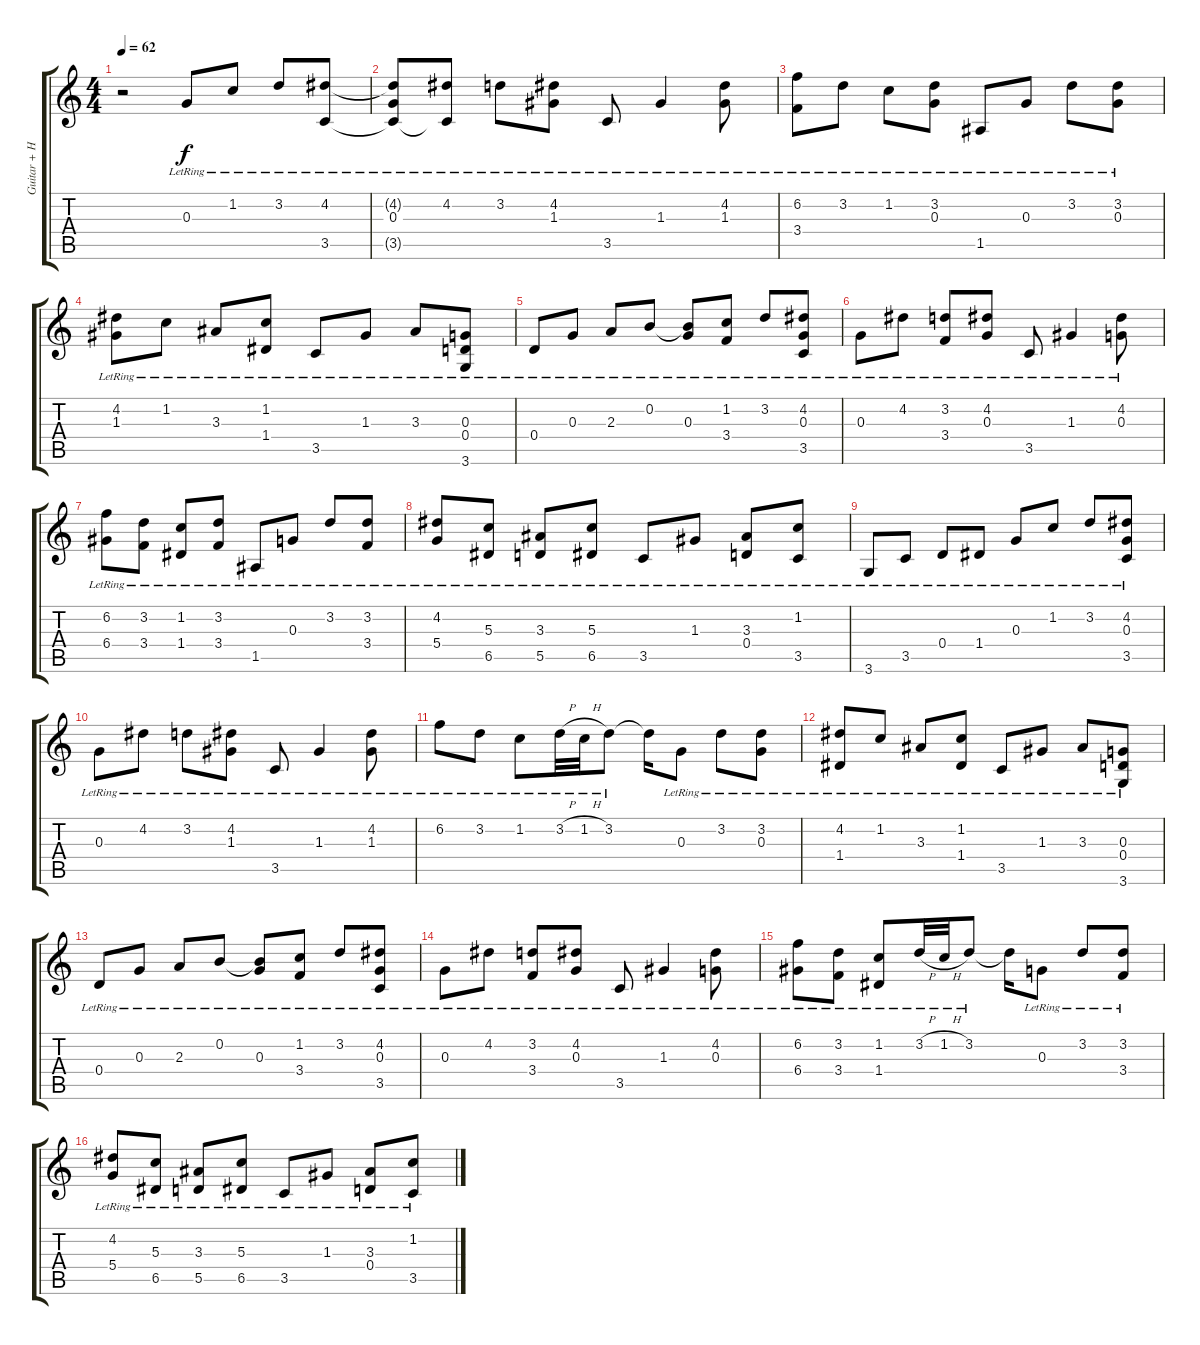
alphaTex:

\track ("Guitar + H (hardest)" "Guitar + H") {instrument acousticguitarsteel}
\staff {score tabs}
\tuning (E4 B3 G3 D3 A2 E2) {hide}
\ts (4 4)
\tempo 62
\clef g2
\ks c
r.2{dy f instrument acousticguitarsteel} 0.3{lr}.8 1.2{lr}.8 3.2{lr}.8 (4.2{lr} 3.5{lr}).8 |
(4.2{t} 0.3{lr} 3.5{t}).8 (4.2{lr} 3.5{t}).8 3.2{lr}.8 (4.2{lr} 1.3{lr}).8 3.5{lr}.8 1.3{lr}.4 (4.2{lr} 1.3{lr}).8 |
(6.2{lr} 3.4{lr}).8 3.2{lr}.8 1.2{lr}.8 (3.2{lr} 0.3{lr}).8 1.5{lr}.8 0.3{lr}.8 3.2{lr}.8 (3.2{lr} 0.3{lr}).8 |
(4.2{lr} 1.3{lr}).8 1.2{lr}.8 3.3{lr}.8 (1.2{lr} 1.4{lr}).8 3.5{lr}.8 1.3{lr}.8 3.3{lr}.8 (0.3{lr} 0.4{lr} 3.6{lr}).8 |
0.4{lr}.8 0.3{lr}.8 2.3{lr}.8 0.2{lr}.8 (0.2{t} 0.3{lr}).8 (1.2{lr} 3.4{lr}).8 3.2{lr}.8 (4.2{lr} 0.3{lr} 3.5{lr}).8 |
0.3{lr}.8 4.2{lr}.8 (3.2{lr} 3.4{lr}).8 (4.2{lr} 0.3{lr}).8 3.5{lr}.8 1.3{lr}.4 (4.2{lr} 0.3).8 |
(6.2{lr} 6.4{lr}).8 (3.2{lr} 3.4{lr}).8 (1.2{lr} 1.4{lr}).8 (3.2{lr} 3.4{lr}).8 1.5{lr}.8 0.3{lr}.8 3.2{lr}.8 (3.2{lr} 3.4{lr}).8 |
(4.2{lr} 5.4{lr}).8 (5.3{lr} 6.5{lr}).8 (3.3{lr} 5.5{lr}).8 (5.3{lr} 6.5{lr}).8 3.5{lr}.8 1.3{lr}.8 (3.3{lr} 0.4{lr}).8 (1.2{lr} 3.5{lr}).8 |
3.6{lr}.8 3.5{lr}.8 0.4{lr}.8 1.4{lr}.8 0.3{lr}.8 1.2{lr}.8 3.2{lr}.8 (4.2{lr} 0.3{lr} 3.5{lr}).8 |
0.3{lr}.8 4.2{lr}.8 3.2{lr}.8 (4.2{lr} 1.3{lr}).8 3.5{lr}.8 1.3{lr}.4 (4.2{lr} 1.3).8 |
6.2{lr}.8 3.2{lr}.8 1.2{lr}.8 3.2{h lr}.32 1.2{h lr}.32 3.2{lr}.8 3.2{t}.16 0.3{lr}.8 3.2{lr}.8 (3.2{lr} 0.3{lr}).8 |
(4.2{lr} 1.4{lr}).8 1.2{lr}.8 3.3{lr}.8 (1.2{lr} 1.4{lr}).8 3.5{lr}.8 1.3{lr}.8 3.3{lr}.8 (0.3{lr} 0.4{lr} 3.6{lr}).8 |
0.4{lr}.8 0.3{lr}.8 2.3{lr}.8 0.2{lr}.8 (0.2{t} 0.3{lr}).8 (1.2{lr} 3.4{lr}).8 3.2{lr}.8 (4.2{lr} 0.3{lr} 3.5{lr}).8 |
0.3{lr}.8 4.2{lr}.8 (3.2{lr} 3.4{lr}).8 (4.2{lr} 0.3{lr}).8 3.5{lr}.8 1.3{lr}.4 (4.2{lr} 0.3).8 |
(6.2{lr} 6.4{lr}).8 (3.2{lr} 3.4{lr}).8 (1.2{lr} 1.4{lr}).8 3.2{h lr}.32 1.2{h lr}.32 3.2{lr}.8 3.2{t}.16 0.3{lr}.8 3.2{lr}.8 (3.2{lr} 3.4{lr}).8 |
(4.2{lr} 5.4{lr}).8 (5.3{lr} 6.5{lr}).8 (3.3{lr} 5.5{lr}).8 (5.3{lr} 6.5{lr}).8 3.5{lr}.8 1.3{lr}.8 (3.3{lr} 0.4{lr}).8 (1.2{lr} 3.5{lr}).8
